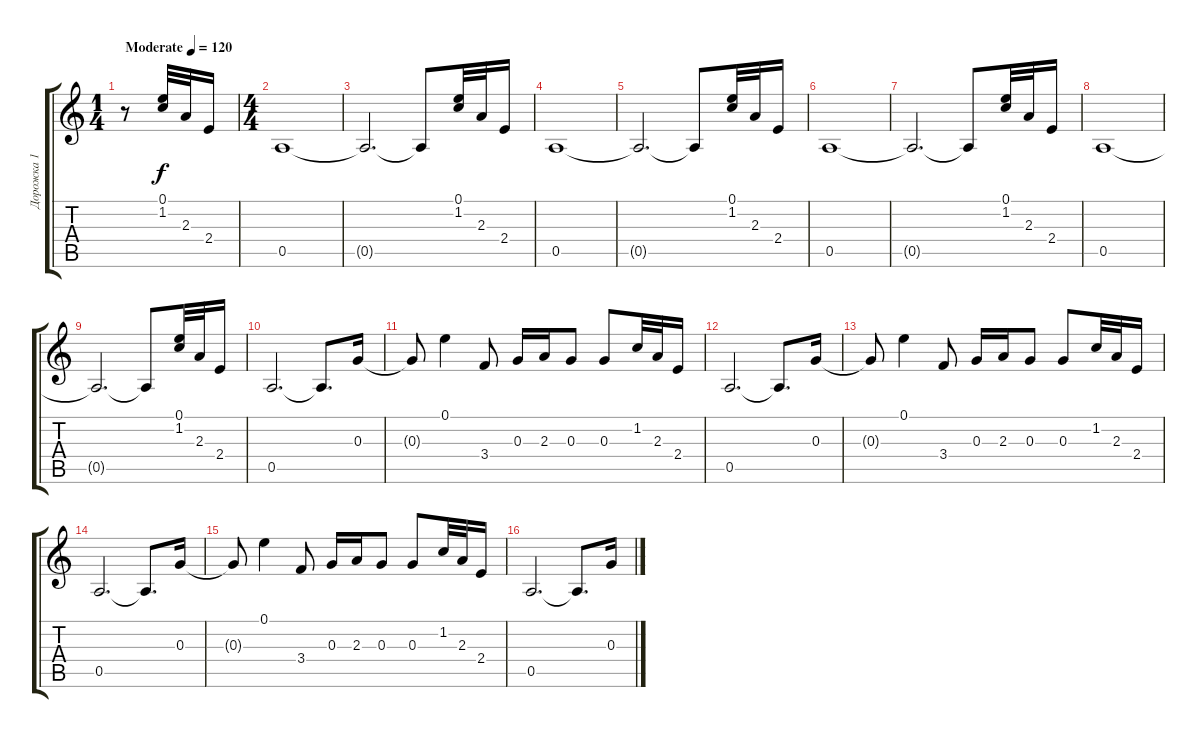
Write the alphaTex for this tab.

\track ("Дорожка 1" "Дорожка 1") {instrument acousticguitarnylon}
\staff {score tabs}
\tuning (E4 B3 G3 D3 A2 E2) {hide}
\ts (1 4)
\tempo (120 "Moderate")
\clef g2
\ks c
r.8{dy f instrument acousticguitarnylon} (0.1 1.2).32 2.3.32 2.4.16 |
\ts (4 4)
0.5.1 |
0.5{t}.2{d} 0.5{t}.8 (0.1 1.2).32 2.3.32 2.4.16 |
0.5.1 |
0.5{t}.2{d} 0.5{t}.8 (0.1 1.2).32 2.3.32 2.4.16 |
0.5.1 |
0.5{t}.2{d} 0.5{t}.8 (0.1 1.2).32 2.3.32 2.4.16 |
0.5.1 |
0.5{t}.2{d} 0.5{t}.8 (0.1 1.2).32 2.3.32 2.4.16 |
0.5.2{d} 0.5{t}.8{d} 0.3.16 |
0.3{t}.8 0.1.4 3.4.8 0.3.16 2.3.16 0.3.8 0.3.8 1.2.32 2.3.32 2.4.16 |
0.5.2{d} 0.5{t}.8{d} 0.3.16 |
0.3{t}.8 0.1.4 3.4.8 0.3.16 2.3.16 0.3.8 0.3.8 1.2.32 2.3.32 2.4.16 |
0.5.2{d} 0.5{t}.8{d} 0.3.16 |
0.3{t}.8 0.1.4 3.4.8 0.3.16 2.3.16 0.3.8 0.3.8 1.2.32 2.3.32 2.4.16 |
0.5.2{d} 0.5{t}.8{d} 0.3.16
